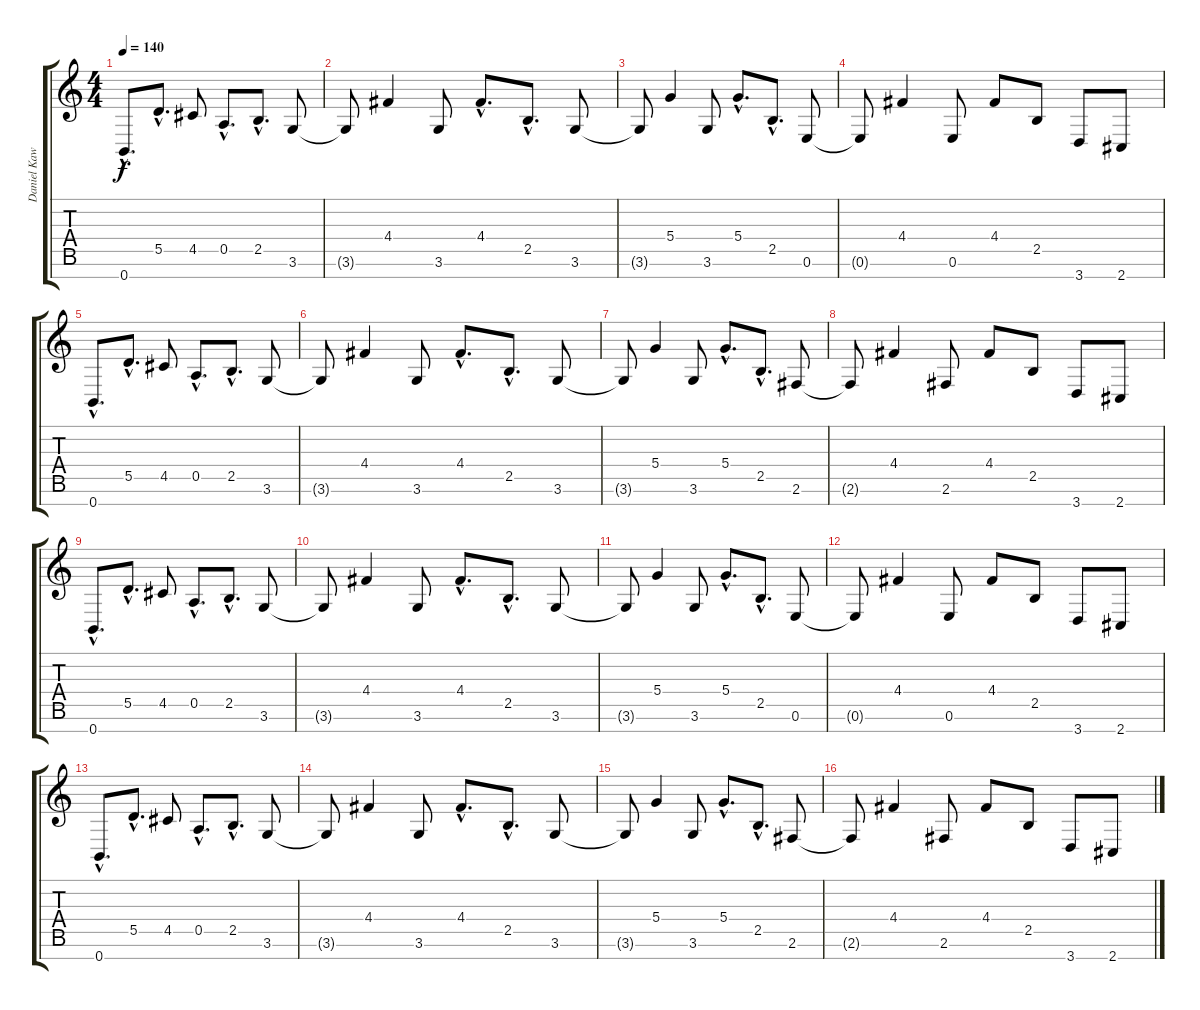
\track ("Daniel Kawanach (Guitar2)" "Daniel Kaw") {instrument electricguitarclean}
\staff {score tabs}
\tuning (E4 B3 G3 D3 A2 E2 B1) {hide}
\ts (4 4)
\tempo 140
\clef g2
\ks c
0.7{hac}.8{d dy f} 5.5{hac}.8{d} 4.5.8 0.5{hac}.8{d} 2.5{hac}.8{d} 3.6.8 |
3.6{t}.8 4.4.4 3.6.8 4.4{hac}.8{d} 2.5{hac}.8{d} 3.6.8 |
3.6{t}.8 5.4.4 3.6.8 5.4{hac}.8{d} 2.5{hac}.8{d} 0.6.8 |
0.6{t}.8 4.4.4 0.6.8 4.4.8 2.5.8 3.7.8 2.7.8 |
0.7{hac}.8{d} 5.5{hac}.8{d} 4.5.8 0.5{hac}.8{d} 2.5{hac}.8{d} 3.6.8 |
3.6{t}.8 4.4.4 3.6.8 4.4{hac}.8{d} 2.5{hac}.8{d} 3.6.8 |
3.6{t}.8 5.4.4 3.6.8 5.4{hac}.8{d} 2.5{hac}.8{d} 2.6.8 |
2.6{t}.8 4.4.4 2.6.8 4.4.8 2.5.8 3.7.8 2.7.8 |
0.7{hac}.8{d} 5.5{hac}.8{d} 4.5.8 0.5{hac}.8{d} 2.5{hac}.8{d} 3.6.8 |
3.6{t}.8 4.4.4 3.6.8 4.4{hac}.8{d} 2.5{hac}.8{d} 3.6.8 |
3.6{t}.8 5.4.4 3.6.8 5.4{hac}.8{d} 2.5{hac}.8{d} 0.6.8 |
0.6{t}.8 4.4.4 0.6.8 4.4.8 2.5.8 3.7.8 2.7.8 |
0.7{hac}.8{d} 5.5{hac}.8{d} 4.5.8 0.5{hac}.8{d} 2.5{hac}.8{d} 3.6.8 |
3.6{t}.8 4.4.4 3.6.8 4.4{hac}.8{d} 2.5{hac}.8{d} 3.6.8 |
3.6{t}.8 5.4.4 3.6.8 5.4{hac}.8{d} 2.5{hac}.8{d} 2.6.8 |
2.6{t}.8 4.4.4 2.6.8 4.4.8 2.5.8 3.7.8 2.7.8
